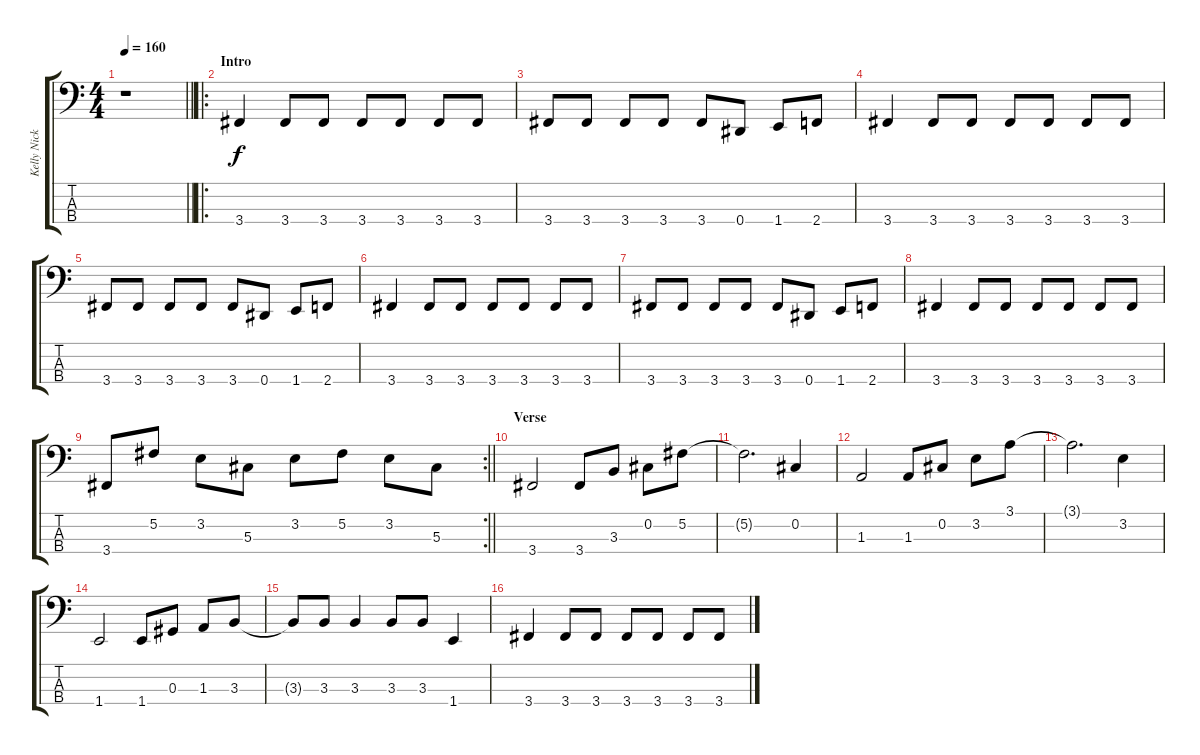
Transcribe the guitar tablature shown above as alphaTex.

\track ("Kelly Nickels" "Kelly Nick") {instrument electricbasspick}
\staff {score tabs}
\tuning (Gb2 Db2 Ab1 Eb1) {hide}
\ts (4 4)
\tempo 160
\clef f4
\barLineRight lightlight
\ks c
r.1{dy f instrument electricbasspick} |
\ro
\section ("" "Intro")
3.4.4 3.4.8 3.4.8 3.4.8 3.4.8 3.4.8 3.4.8 |
3.4.8 3.4.8 3.4.8 3.4.8 3.4.8 0.4.8 1.4.8 2.4.8 |
3.4.4 3.4.8 3.4.8 3.4.8 3.4.8 3.4.8 3.4.8 |
3.4.8 3.4.8 3.4.8 3.4.8 3.4.8 0.4.8 1.4.8 2.4.8 |
3.4.4 3.4.8 3.4.8 3.4.8 3.4.8 3.4.8 3.4.8 |
3.4.8 3.4.8 3.4.8 3.4.8 3.4.8 0.4.8 1.4.8 2.4.8 |
3.4.4 3.4.8 3.4.8 3.4.8 3.4.8 3.4.8 3.4.8 |
\rc 2
\barLineRight lightlight
3.4.8 5.2.8 3.2.8 5.3.8 3.2.8 5.2.8 3.2.8 5.3.8 |
\section ("" "Verse")
3.4.2 3.4.8 3.3.8 0.2.8 5.2.8 |
5.2{t}.2{d} 0.2.4 |
1.3.2 1.3.8 0.2.8 3.2.8 3.1.8 |
3.1{t}.2{d} 3.2.4 |
1.4.2 1.4.8 0.3.8 1.3.8 3.3.8 |
3.3{t}.8 3.3.8 3.3.4 3.3.8 3.3.8 1.4.4 |
3.4.4 3.4.8 3.4.8 3.4.8 3.4.8 3.4.8 3.4.8
